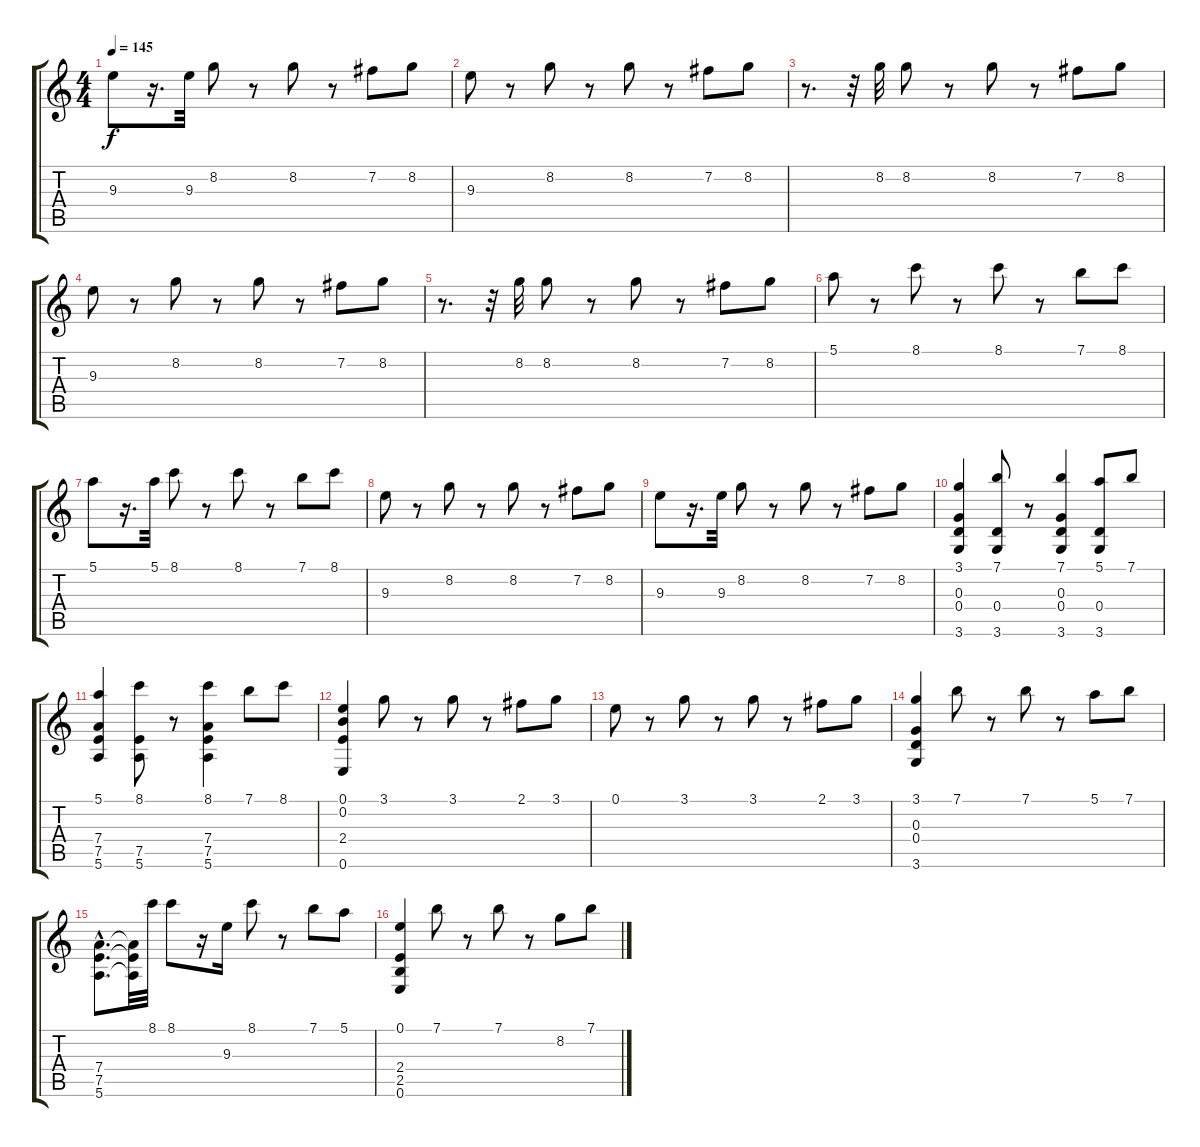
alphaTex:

\track "" {instrument distortionguitar}
\staff {score tabs}
\tuning (E4 B3 G3 D3 A2 E2) {hide}
\ts (4 4)
\tempo 145
\clef g2
\ks c
9.3.8{dy f} r.16{d} 9.3.32 8.2.8 r.8 8.2.8 r.8 7.2.8 8.2.8 |
9.3.8 r.8 8.2.8 r.8 8.2.8 r.8 7.2.8 8.2.8 |
r.8{d} r.32 8.2.32 8.2.8 r.8 8.2.8 r.8 7.2.8 8.2.8 |
9.3.8 r.8 8.2.8 r.8 8.2.8 r.8 7.2.8 8.2.8 |
r.8{d} r.32 8.2.32 8.2.8 r.8 8.2.8 r.8 7.2.8 8.2.8 |
5.1.8 r.8 8.1.8 r.8 8.1.8 r.8 7.1.8 8.1.8 |
5.1.8 r.16{d} 5.1.32 8.1.8 r.8 8.1.8 r.8 7.1.8 8.1.8 |
9.3.8 r.8 8.2.8 r.8 8.2.8 r.8 7.2.8 8.2.8 |
9.3.8 r.16{d} 9.3.32 8.2.8 r.8 8.2.8 r.8 7.2.8 8.2.8 |
(3.1 0.3 0.4 3.6).4 (7.1 0.4 3.6).8 r.8 (7.1 0.3 0.4 3.6).4 (5.1 0.4 3.6).8 7.1.8 |
(5.1 7.4 7.5 5.6).4 (8.1 7.5 5.6).8 r.8 (8.1 7.4 7.5 5.6).4 7.1.8 8.1.8 |
(0.1 0.2 2.4 0.6).4 3.1.8 r.8 3.1.8 r.8 2.1.8 3.1.8 |
0.1.8 r.8 3.1.8 r.8 3.1.8 r.8 2.1.8 3.1.8 |
(3.1 0.3 0.4 3.6).4 7.1.8 r.8 7.1.8 r.8 5.1.8 7.1.8 |
(7.4{hac} 7.5{hac} 5.6{hac}).8{d} (7.4{t} 7.5{t} 5.6{t}).32 8.1.32 8.1.8 r.16 9.3.16 8.1.8 r.8 7.1.8 5.1.8 |
(0.1 2.4 2.5 0.6).4 7.1.8 r.8 7.1.8 r.8 8.2.8 7.1.8
